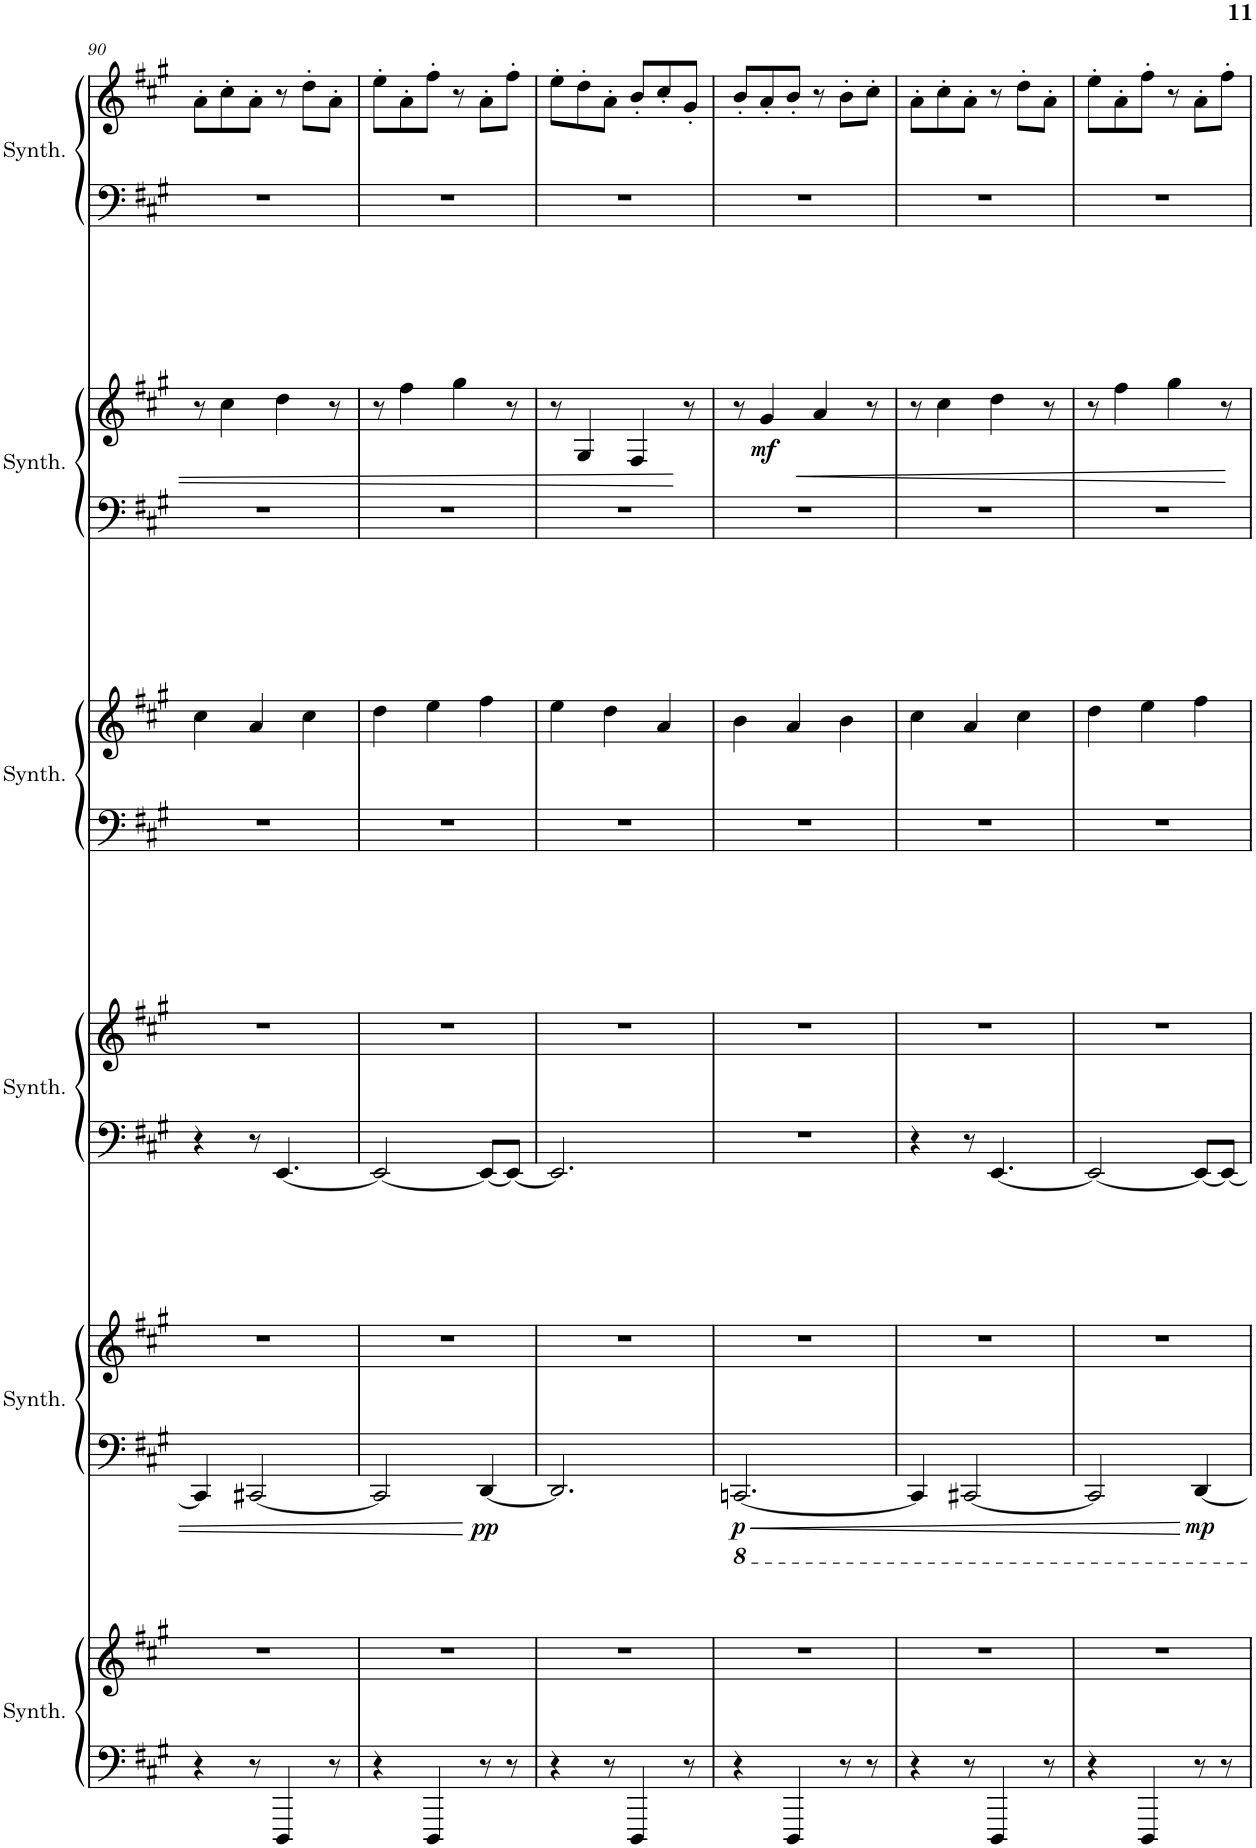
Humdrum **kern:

**kern	**kern	**kern	**kern	**dynam	**kern	**kern	**kern	**kern	**kern	**kern	**dynam	**kern	**kern
*part6	*part6	*part5	*part5	*part5	*part4	*part4	*part3	*part3	*part2	*part2	*part2	*part1	*part1
*staff12	*staff11	*staff10	*staff9	*staff9/10	*staff8	*staff7	*staff6	*staff5	*staff4	*staff3	*staff3/4	*staff2	*staff1
*I"Crystal Synthesizer	*	*I"Saw Synthesizer	*	*	*I"Atmosphere Synthesizer	*	*I"Choir Synthesizer	*	*I"Bowed Synthesizer	*	*	*I"String Synthesizer	*
*I'Synth.	*	*I'Synth.	*	*	*I'Synth.	*	*I'Synth.	*	*I'Synth.	*	*	*I'Synth.	*
!!LO:PB:g=z
*clefF4	*clefG2	*clefF4	*clefG2	*	*clefF4	*clefG2	*clefF4	*clefG2	*clefF4	*clefG2	*	*clefF4	*clefG2
*k[f#c#g#]	*k[f#c#g#]	*k[f#c#g#]	*k[f#c#g#]	*	*k[f#c#g#]	*k[f#c#g#]	*k[f#c#g#]	*k[f#c#g#]	*k[f#c#g#]	*k[f#c#g#]	*	*k[f#c#g#]	*k[f#c#g#]
*M6/8	*M6/8	*M6/8	*M6/8	*	*M6/8	*M6/8	*M6/8	*M6/8	*M6/8	*M6/8	*	*M6/8	*M6/8
=90	=90	=90	=90	=90	=90	=90	=90	=90	=90	=90	=90	=90	=90
4r	2.r	4CC/]	2.r	.	4r	2.r	2.r	4cc#\	2.r	8r	.	2.r	8a'\L
.	.	.	.	.	.	.	.	.	.	4cc#\	.	.	8cc#'\
8r	.	[2CC#X/	.	.	8r	.	.	4a/	.	.	.	.	8a'\J
4DDD/	.	.	.	.	[4.EE/	.	.	.	.	4dd\	.	.	8r
.	.	.	.	.	.	.	.	4cc#\	.	.	.	.	8dd'\L
8r	.	.	.	.	.	.	.	.	.	8r	.	.	8a'\J
=91	=91	=91	=91	=91	=91	=91	=91	=91	=91	=91	=91	=91	=91
4r	2.r	2CC#/]	2.r	.	2EE/_	2.r	2.r	4dd\	2.r	8r	.	2.r	8ee'\L
.	.	.	.	.	.	.	.	.	.	4ff#\	.	.	8a'\
4DDD/	.	.	.	.	.	.	.	4ee\	.	.	.	.	8ff#'\J
.	.	.	.	.	.	.	.	.	.	4gg#\	.	.	8r
!	!	!	!	!LO:DY:b=2	!	!	!	!	!	!	!	!	!
8r	.	[4DD/	.	pp	8EE/L_	.	.	4ff#\	.	.	.	.	8a'\L
8r	.	.	.	.	8EE/J_	.	.	.	.	8r	.	.	8ff#'\J
=92	=92	=92	=92	=92	=92	=92	=92	=92	=92	=92	=92	=92	=92
4r	2.r	2.DD/]	2.r	.	2.EE/]	2.r	2.r	4ee\	2.r	8r	.	2.r	8ee'\L
.	.	.	.	.	.	.	.	.	.	4G#/	.	.	8dd'\
8r	.	.	.	.	.	.	.	4dd\	.	.	.	.	8a'\J
4DDD/	.	.	.	.	.	.	.	.	.	4F#/	.	.	8b'/L
.	.	.	.	.	.	.	.	4a/	.	.	.	.	8cc#'/
8r	.	.	.	.	.	.	.	.	.	8r	.	.	8g#'/J
=93	=93	=93	=93	=93	=93	=93	=93	=93	=93	=93	=93	=93	=93
!	!	!	!	!LO:DY:b=2	!	!	!	!	!	!	!	!	!
4r	2.r	[2.CCCn/	2.r	p	2.r	2.r	2.r	4b\	2.r	8r	.	2.r	8b'/L
!	!	!	!	!	!	!	!	!	!	!	!LO:DY:b	!	!
.	.	.	.	.	.	.	.	.	.	4g#/	mf	.	8a'/
4DDD/	.	.	.	.	.	.	.	4a/	.	.	.	.	8b'/J
.	.	.	.	.	.	.	.	.	.	4a/	.	.	8r
8r	.	.	.	.	.	.	.	4b\	.	.	.	.	8b'\L
8r	.	.	.	.	.	.	.	.	.	8r	.	.	8cc#'\J
=94	=94	=94	=94	=94	=94	=94	=94	=94	=94	=94	=94	=94	=94
4r	2.r	4CCC/]	2.r	.	4r	2.r	2.r	4cc#\	2.r	8r	.	2.r	8a'\L
.	.	.	.	.	.	.	.	.	.	4cc#\	.	.	8cc#'\
8r	.	[2CCC#X/	.	.	8r	.	.	4a/	.	.	.	.	8a'\J
4DDD/	.	.	.	.	[4.EE/	.	.	.	.	4dd\	.	.	8r
.	.	.	.	.	.	.	.	4cc#\	.	.	.	.	8dd'\L
8r	.	.	.	.	.	.	.	.	.	8r	.	.	8a'\J
=95	=95	=95	=95	=95	=95	=95	=95	=95	=95	=95	=95	=95	=95
4r	2.r	2CCC#/]	2.r	.	2EE/_	2.r	2.r	4dd\	2.r	8r	.	2.r	8ee'\L
.	.	.	.	.	.	.	.	.	.	4ff#\	.	.	8a'\
4DDD/	.	.	.	.	.	.	.	4ee\	.	.	.	.	8ff#'\J
.	.	.	.	.	.	.	.	.	.	4gg#\	.	.	8r
!	!	!	!	!LO:DY:b=2	!	!	!	!	!	!	!	!	!
8r	.	[4DDD/	.	mp	8EE/L_	.	.	4ff#\	.	.	.	.	8a'\L
8r	.	.	.	.	8EE/J_	.	.	.	.	8r	.	.	8ff#'\J
=	=	=	=	=	=	=	=	=	=	=	=	=	=
*-	*-	*-	*-	*-	*-	*-	*-	*-	*-	*-	*-	*-	*-
